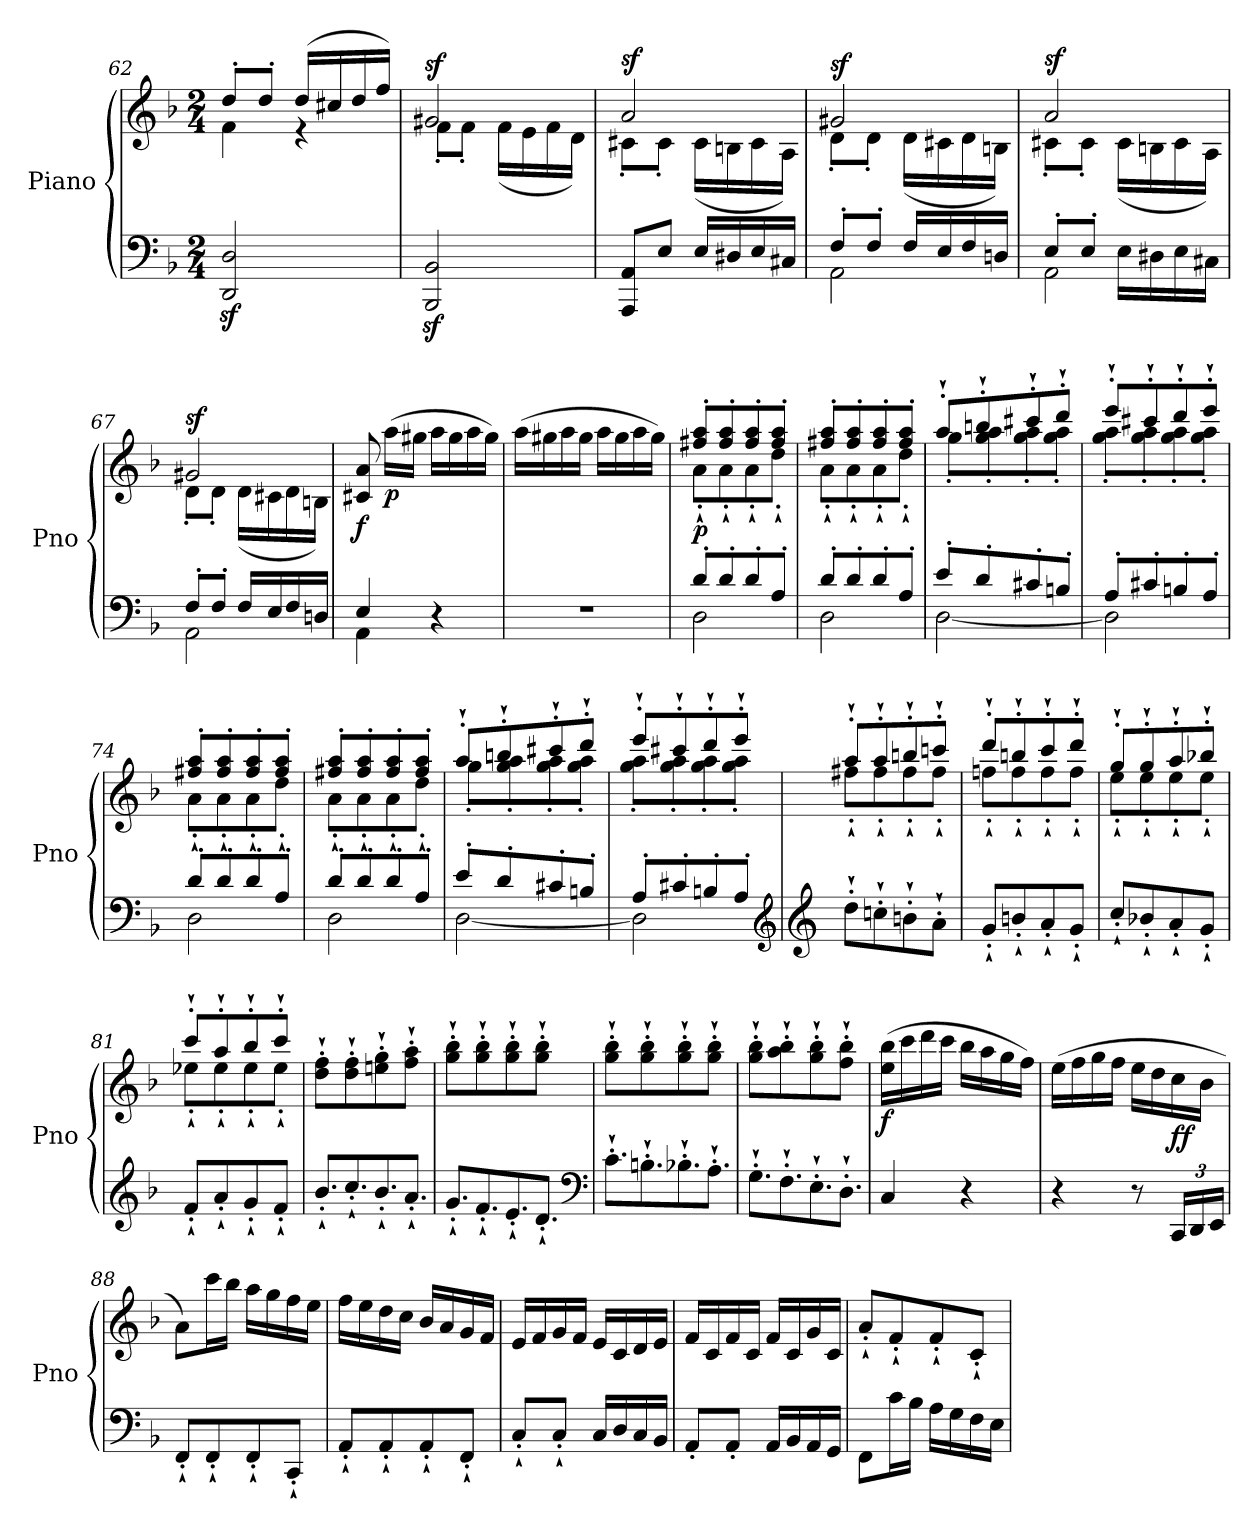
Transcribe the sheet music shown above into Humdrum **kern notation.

**kern	**kern	**dynam
*part1	*part1	*part1
*staff2	*staff1	*staff1/2
*I"Piano	*	*
*I'Pno	*	*
*clefF4	*clefG2	*
*k[b-]	*k[b-]	*
*F:	*F:	*
*M2/4	*M2/4	*
=62	=62	=62
*	*^	*
2DD/z< 2D/z<	8dd'/L	4f\	.
.	8dd'/J	.	.
.	(16dd/LL	4re	.
.	16cc#X/	.	.
.	16dd/	.	.
.	16ff/JJ)	.	.
=63	=63	=63	=63
!	!	!	!LO:DY:a
2BBB-/z< 2BB-/z<	2g#X/	8f'\L	sf
.	.	8f'\J	.
.	.	(16f\LL	.
.	.	16e\	.
.	.	16f\	.
.	.	16d\JJ)	.
!!LO:PB:g=z	!!
=64	=64	=64	=64
!	!	!	!LO:DY:a
8AAA/ 8AA/L	2a/	8c#X'\L	sf
8E/J	.	8c#'\J	.
16E/LL	.	(16c#\LL	.
16D#X/	.	16Bn\	.
16E/	.	16c#\	.
16C#X/JJ	.	16A\JJ)	.
=65	=65	=65	=65
*^	*	*	*
!	!	!	!	!LO:DY:a
8F'/L	2AA\	2g#X/	8d'\L	sf
8F'/J	.	.	8d'\J	.
16F/LL	.	.	(16d\LL	.
16E/	.	.	16c#X\	.
16F/	.	.	16d\	.
16Dn/JJ	.	.	16Bn\JJ)	.
=66	=66	=66	=66	=66
!	!	!	!	!LO:DY:a
8E'/L	2AA\	2a/	8c#X'\L	sf
8E'/J	.	.	8c#'\J	.
16E\LL	.	.	(16c#\LL	.
16D#X\	.	.	16Bn\	.
16E\	.	.	16c#\	.
16C#X\JJ	.	.	16A\JJ)	.
=67	=67	=67	=67	=67
!	!	!	!	!LO:DY:a
8F'/L	2AA\	2g#X/	8d'\L	sf
8F'/J	.	.	8d'\J	.
16F/LL	.	.	(16d\LL	.
16E/	.	.	16c#X\	.
16F/	.	.	16d\	.
16Dn/JJ	.	.	16Bn\JJ)	.
=68	=68	=68	=68	=68
!	!	!	!	!LO:DY:b
*	*	*v	*v	*
4E/	4AA\	8c#X/ 8a/	f
!	!	!	!LO:DY:b
.	.	(16aa\LL	p
.	.	16gg#X\JJ	.
4r	4ryy	16aa\LL	.
.	.	16gg#\	.
.	.	16aa\	.
.	.	16gg#\JJ)	.
*v	*v	*	*
=69	=69	=69
2r	(16aa\LL	.
.	16gg#X\	.
.	16aa\	.
.	16gg#\JJ	.
.	16aa\LL	.
.	16gg#\	.
.	16aa\	.
.	16gg#\JJ)	.
!!LO:LB:g=z
=70	=70	=70
*^	*^	*
!	!	!	!	!LO:DY:b
8d'/L	2D\	8ff#X/' 8aa/'L	8a`'\L	p
8d'/	.	8ff#/' 8aa/'	8a`'\	.
8d'/	.	8ff#/' 8aa/'	8a`'\	.
8A'/J	.	8ff#/' 8aa/'J	8dd`'\J	.
=71	=71	=71	=71	=71
8d'/L	2D\	8ff#X/' 8aa/'L	8a`'\L	.
8d'/	.	8ff#/' 8aa/'	8a`'\	.
8d'/	.	8ff#/' 8aa/'	8a`'\	.
8A'/J	.	8ff#/' 8aa/'J	8dd`'\J	.
=72	=72	=72	=72	=72
8e'/L	[2D\	8aa`'/L	8gg'\L	.
8d'/	.	8bbn`'/	8gg\' 8aa\'	.
8c#X'/	.	8ccc#X`'/	8gg\' 8aa\'	.
8Bn'/J	.	8ddd`'/J	8gg\' 8aa\'J	.
=73	=73	=73	=73	=73
8A'/L	2D\]	8eee`'/L	8gg\' 8aa\'L	.
8c#X'/	.	8ccc#X`'/	8gg\' 8aa\'	.
8Bn'/	.	8ddd`'/	8gg\' 8aa\'	.
8A'/J	.	8eee`'/J	8gg\' 8aa\'J	.
=74	=74	=74	=74	=74
8d'/L	2D\	8ff#X/' 8aa/'L	8a`'\L	.
8d'/	.	8ff#/' 8aa/'	8a`'\	.
8d'/	.	8ff#/' 8aa/'	8a`'\	.
8A'/J	.	8ff#/' 8aa/'J	8dd`'\J	.
=75	=75	=75	=75	=75
8d'/L	2D\	8ff#X/' 8aa/'L	8a`'\L	.
8d'/	.	8ff#/' 8aa/'	8a`'\	.
8d'/	.	8ff#/' 8aa/'	8a`'\	.
8A'/J	.	8ff#/' 8aa/'J	8dd`'\J	.
=76	=76	=76	=76	=76
8e'/L	[2D\	8aa`'/L	8gg'\L	.
8d'/	.	8bbn`'/	8gg\' 8aa\'	.
8c#X'/	.	8ccc#X`'/	8gg\' 8aa\'	.
8Bn'/J	.	8ddd`'/J	8gg\' 8aa\'J	.
=77	=77	=77	=77	=77
8A'/L	2D\]	8eee`'/L	8gg\' 8aa\'L	.
8c#X'/	.	8ccc#X`'/	8gg\' 8aa\'	.
8Bn'/	.	8ddd`'/	8gg\' 8aa\'	.
8A'/J	.	8eee`'/J	8gg\' 8aa\'J	.
*v	*v	*	*	*
*clefG2	*	*	*
!!LO:LB:g=z	!!
=78	=78	=78	=78
*clefG2	*	*	*
8dd`'\L	8aa`'/L	8ff#X`'\L	.
8ccn`'\	8aa`'/	8ff#`'\	.
8bn`'\	8bbn`'/	8ff#`'\	.
8a`'\J	8cccn`'/J	8ff#`'\J	.
=79	=79	=79	=79
8g`'/L	8ddd`'/L	8ffn`'\L	.
8bn`'/	8bbn`'/	8ff`'\	.
8a`'/	8ccc`'/	8ff`'\	.
8g`'/J	8ddd`'/J	8ff`'\J	.
=80	=80	=80	=80
8cc`'/L	8gg`'/L	8ee`'\L	.
8b-X`'/	8gg`'/	8ee`'\	.
8a`'/	8aa`'/	8ee`'\	.
8g`'/J	8bb-X`'/J	8ee`'\J	.
=81	=81	=81	=81
8f`'/L	8ccc`'/L	8ee-X`'\L	.
8a`'/	8aa`'/	8ee-`'\	.
8g`'/	8bb-`'/	8ee-`'\	.
8f`'/J	8ccc`'/J	8ee-`'\J	.
*	*v	*v	*
=82	=82	=82
*Xtuplet	*	*
*	*^	*
!	!LO:TX:b:t=cresc.	!	!
*	*v	*v	*
12.b-`'/L	8dd\`' 8ff\`'L	.
12.cc`'/	8dd\`' 8ff\`'	.
12.b-`'/	8een\`' 8gg\`'	.
12.a`'/J	8ff\`' 8aa\`'J	.
=83	=83	=83
12.g`'/L	8gg\`' 8bb-\`'L	.
12.f`'/	8gg\`' 8bb-\`'	.
12.e`'/	8gg\`' 8bb-\`'	.
12.d`'/J	8gg\`' 8bb-\`'J	.
*clefF4	*	*
=84	=84	=84
12.c`'\L	8gg\`' 8bb-\`'L	.
12.Bn`'\	8gg\`' 8bb-\`'	.
12.B-X`'\	8gg\`' 8bb-\`'	.
12.A`'\J	8gg\`' 8bb-\`'J	.
=85	=85	=85
12.G`'\L	8gg\`' 8bb-\`'L	.
12.F`'\	8aa\`' 8bb-\`'	.
12.E`'\	8gg\`' 8bb-\`'	.
12.D`'\J	8ff\`' 8bb-\`'J	.
=86	=86	=86
!	!	!LO:DY:b
4C/	(16ee\ 16bb-\LL	f
.	16ccc\	.
.	16ddd\	.
.	16ccc\JJ	.
4r	16bb-\LL	.
.	16aa\	.
.	16gg\	.
.	16ff\JJ)	.
!!LO:LB:g=z
=87	=87	=87
4r	(16ee\LL	.
.	16ff\	.
.	16gg\	.
.	16ff\JJ	.
8r	16ee\LL	.
.	16dd\	.
*tuplet	*	*
*Xbrackettup	*	*
!	!	!LO:DY:b
24CC/LL	16cc\	ff
24DD/	.	.
.	16b-\JJ	.
24EE/JJ	.	.
=88	=88	=88
8FF`'/L	8a\L)	.
8FF`'/	16ccc\L	.
.	16bb-\JJ	.
8FF`'/	16aa\LL	.
.	16gg\	.
8CC`'/J	16ff\	.
.	16ee\JJ	.
=89	=89	=89
8AA`'/L	16ff\LL	.
.	16ee\	.
8AA`'/	16dd\	.
.	16cc\JJ	.
8AA`'/	16b-/LL	.
.	16a/	.
8FF`'/J	16g/	.
.	16f/JJ	.
=90	=90	=90
8C`'/L	16e/LL	.
.	16f/	.
8C`'/J	16g/	.
.	16f/JJ	.
16C/LL	16e/LL	.
16D/	16c/	.
16C/	16d/	.
16BB-/JJ	16e/JJ	.
=91	=91	=91
8AA'/L	16f/LL	.
.	16c/	.
8AA'/J	16f/	.
.	16c/JJ	.
16AA/LL	16f/LL	.
16BB-/	16c/	.
16AA/	16g/	.
16GG/JJ	16c/JJ	.
=92	=92	=92
8FF\L	8a`'/L	.
16c\L	8f`'/	.
16B-\JJ	.	.
16A\LL	8f`'/	.
16G\	.	.
16F\	8c`'/J	.
16E\JJ	.	.
=	=	=
*-	*-	*-
